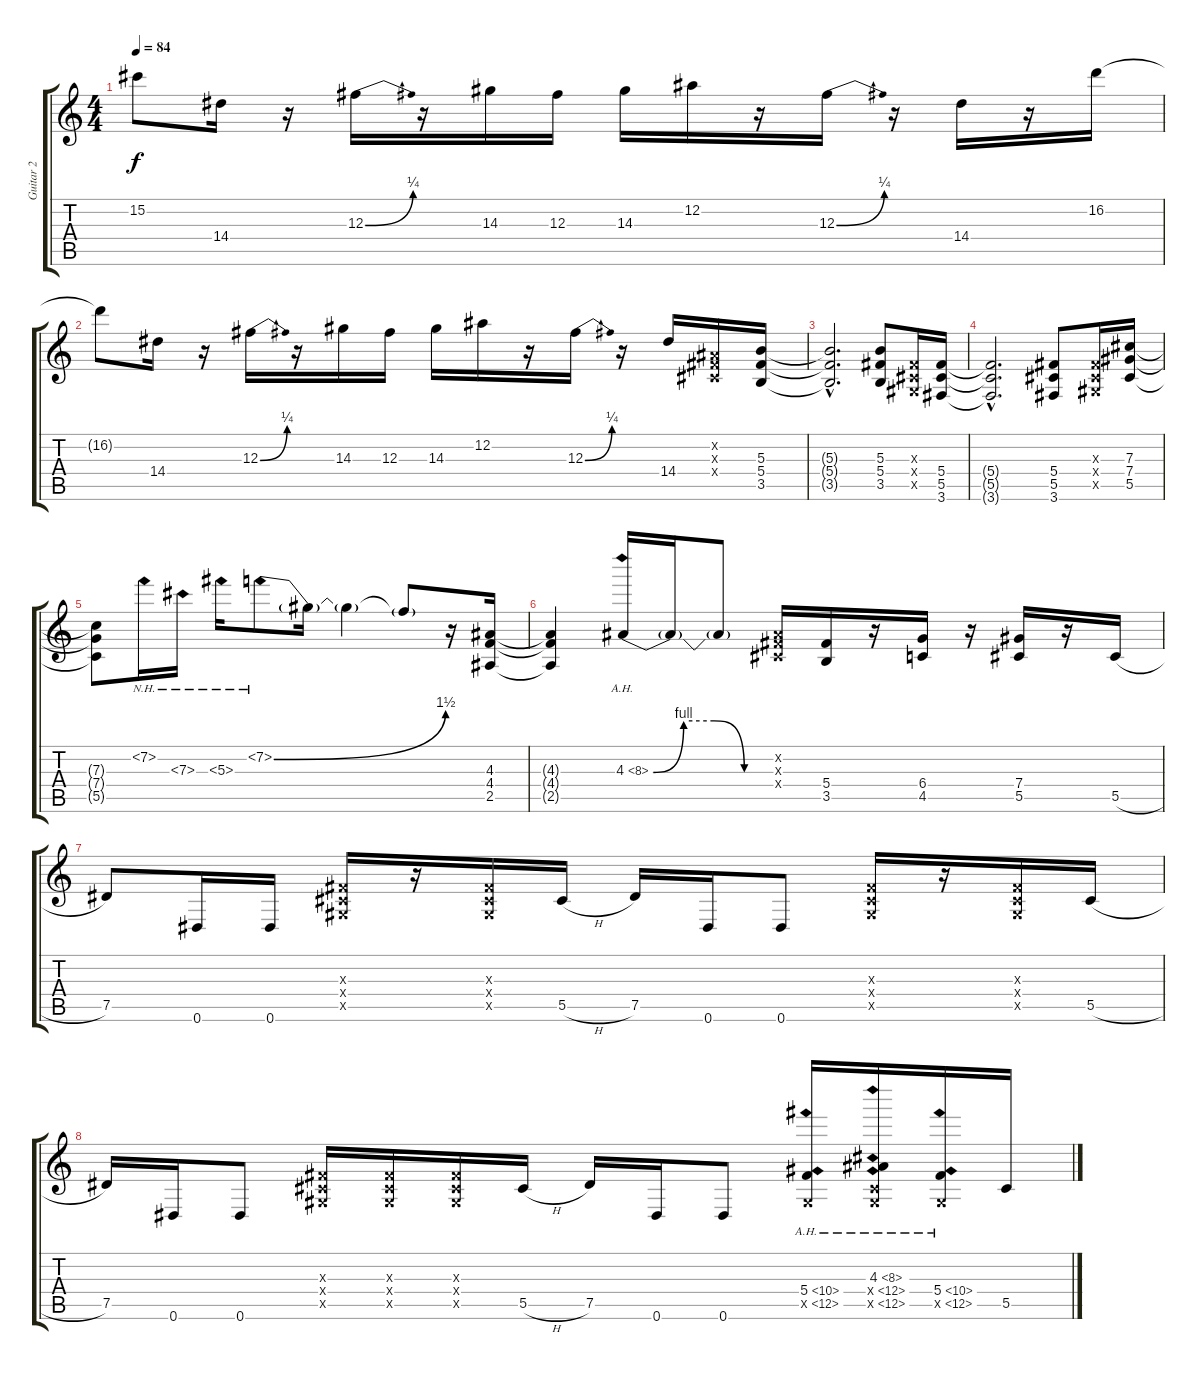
\track ("Guitar 2" "Guitar 2") {instrument overdrivenguitar}
\staff {score tabs}
\tuning (Eb4 Bb3 Gb3 Db3 Ab2 Eb2) {hide}
\ts (4 4)
\tempo 84
\clef g2
\ks c
15.2{t}.8{dy f} 14.4.16 r.16 12.3{be (bend 0 0 60 1)}.16 r.16 14.3.16 12.3.16 14.3.16 12.2.16 r.16 12.3{be (bend 0 0 60 1)}.16 r.16 14.4.16 r.16 16.2.16 |
16.2{t}.8 14.4.16 r.16 12.3{be (bend 0 0 60 1)}.16 r.16 14.3.16 12.3.16 14.3.16 12.2.16 r.16 12.3{be (bend 0 0 60 1)}.16 r.16 14.4.16 (0.2{x} 0.3{x} 0.4{x}).16 (5.3 5.4 3.5).16 |
(5.3{hac t} 5.4{hac t} 3.5{hac t}).2{d} (5.3 5.4 3.5).8 (0.3{x} 0.4{x} 0.5{x}).16 (5.4 5.5 3.6).16 |
(5.4{hac t} 5.5{hac t} 3.6{hac t}).2{d} (5.4 5.5 3.6).8 (0.3{x} 0.4{x} 0.5{x}).16 (7.3 7.4 5.5).16 |
(7.3{t} 7.4{t} 5.5{t}).8 7.2{nh}.16 7.3{nh}.16 5.3{nh}.16 7.2{be (bend 0 0 60 6) nh}.8 7.2{t}.16 7.2{t}.4 7.2{t}.8 r.16 (4.3 4.4 2.5).16 |
(4.3{t} 4.4{t} 2.5{t}).4 4.3{be (custom 0 0 15 4 30 4 45 0 60 0) ah 4}.16 4.3{t}.16 4.3{t}.8 (0.2{x} 0.3{x} 0.4{x}).16 (5.4 3.5).16 r.16 (6.4 4.5).16 r.16 (7.4 5.5).16 r.16 5.5{h}.16 |
7.5.8 0.6.16 0.6.16 (0.3{x} 0.4{x} 0.5{x}).16 r.16 (0.3{x} 0.4{x} 0.5{x}).16 5.5{h}.16 7.5.16 0.6.16 0.6.8 (0.3{x} 0.4{x} 0.5{x}).16 r.16 (0.3{x} 0.4{x} 0.5{x}).16 5.5{h}.16 |
7.5.16 0.6.16 0.6.8 (0.3{x} 0.4{x} 0.5{x}).16 (0.3{x} 0.4{x} 0.5{x}).16 (0.3{x} 0.4{x} 0.5{x}).16 5.5{h}.16 7.5.16 0.6.16 0.6.8 (5.4{ah 5} 0.5{ah 12 x}).16 (4.3{ah 4} 0.4{ah 12 x} 0.5{ah 12 x}).16 (5.4{ah 5} 0.5{ah 12 x}).16 5.5{h}.16
